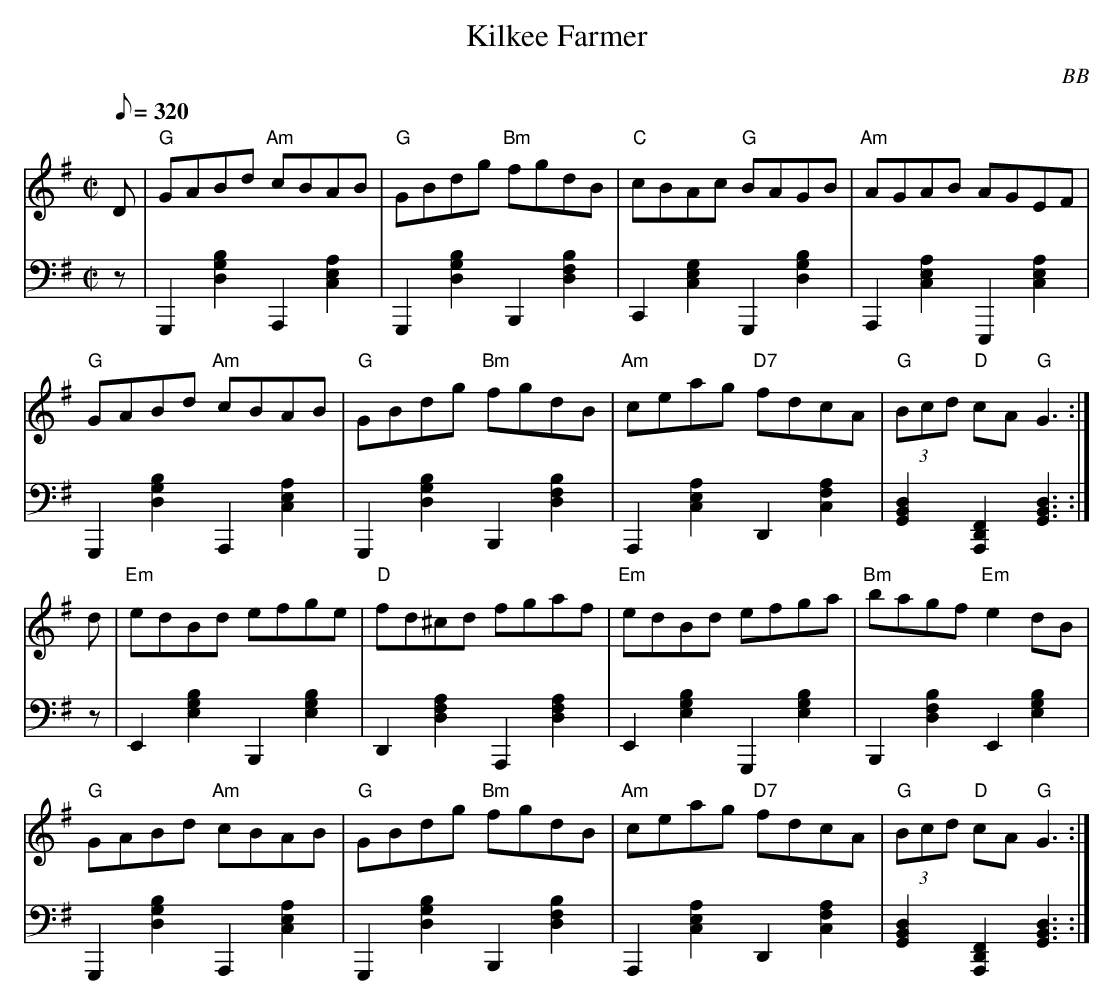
X:1
T: Kilkee Farmer
C: BB
Q: 1/8=320
M: C|
L: 1/8
V: 1 program 1 73 %flute
V: 2 volume=70 clef=bass m=D program 1 00
K: G
[V:1] D|"G"GABd "Am"cBAB|"G"GBdg "Bm"fgdB|"C"cBAc "G"BAGB|"Am"AGAB AGEF|
[V:2] z|G,,2[G2B2D2]A,,2[A2C2E2]|G,,2[G2B2D2]B,,2[F2B2D2]|C,2[E2G2C2]G,,2[G2B2D2]|\
A,,2[A2C2E2]E,,2[E2C2A2]|
[V:1] "G"GABd "Am"cBAB |"G"GBdg "Bm"fgdB|"Am"ceag "D7"fdcA|"G"(3Bcd "D"cA "G"G3 :|
[V:2] G,,2[G2B2D2]A,,2[A2C2E2]|G,,2[G2B2D2]B,,2[F2B2D2]|A,,2[A2C2E2]D,2[A2C2F2]|[G,2B,2D2]\
[D,2F,2A,,2][G,3B,3D3]:|
[V:1] d|"Em"edBd efge|"D"fd^cd fgaf|"Em"edBd efga|"Bm"bagf "Em"e2 dB|
[V:2] z|E,2[E2B2G2]B,,2[E2G2B2]|D,2[A2D2F2]A,,2[A2D2F2]|E,2[E2B2G2]G,,2[E2G2B2]|\
B,,2[F2B2D2]E,2[E2B2G2]|
[V:1] "G"GABd "Am"cBAB |"G"GBdg "Bm"fgdB|"Am"ceag "D7"fdcA|"G"(3Bcd "D"cA "G"G3 :|
[V:2] G,,2[G2B2D2]A,,2[A2C2E2]|G,,2[G2B2D2]B,,2[F2B2D2]|A,,2[A2C2E2]D,2[A2C2F2]|[G,2B,2D2]\
[D,2F,2A,,2][G,3B,3D3]:|
